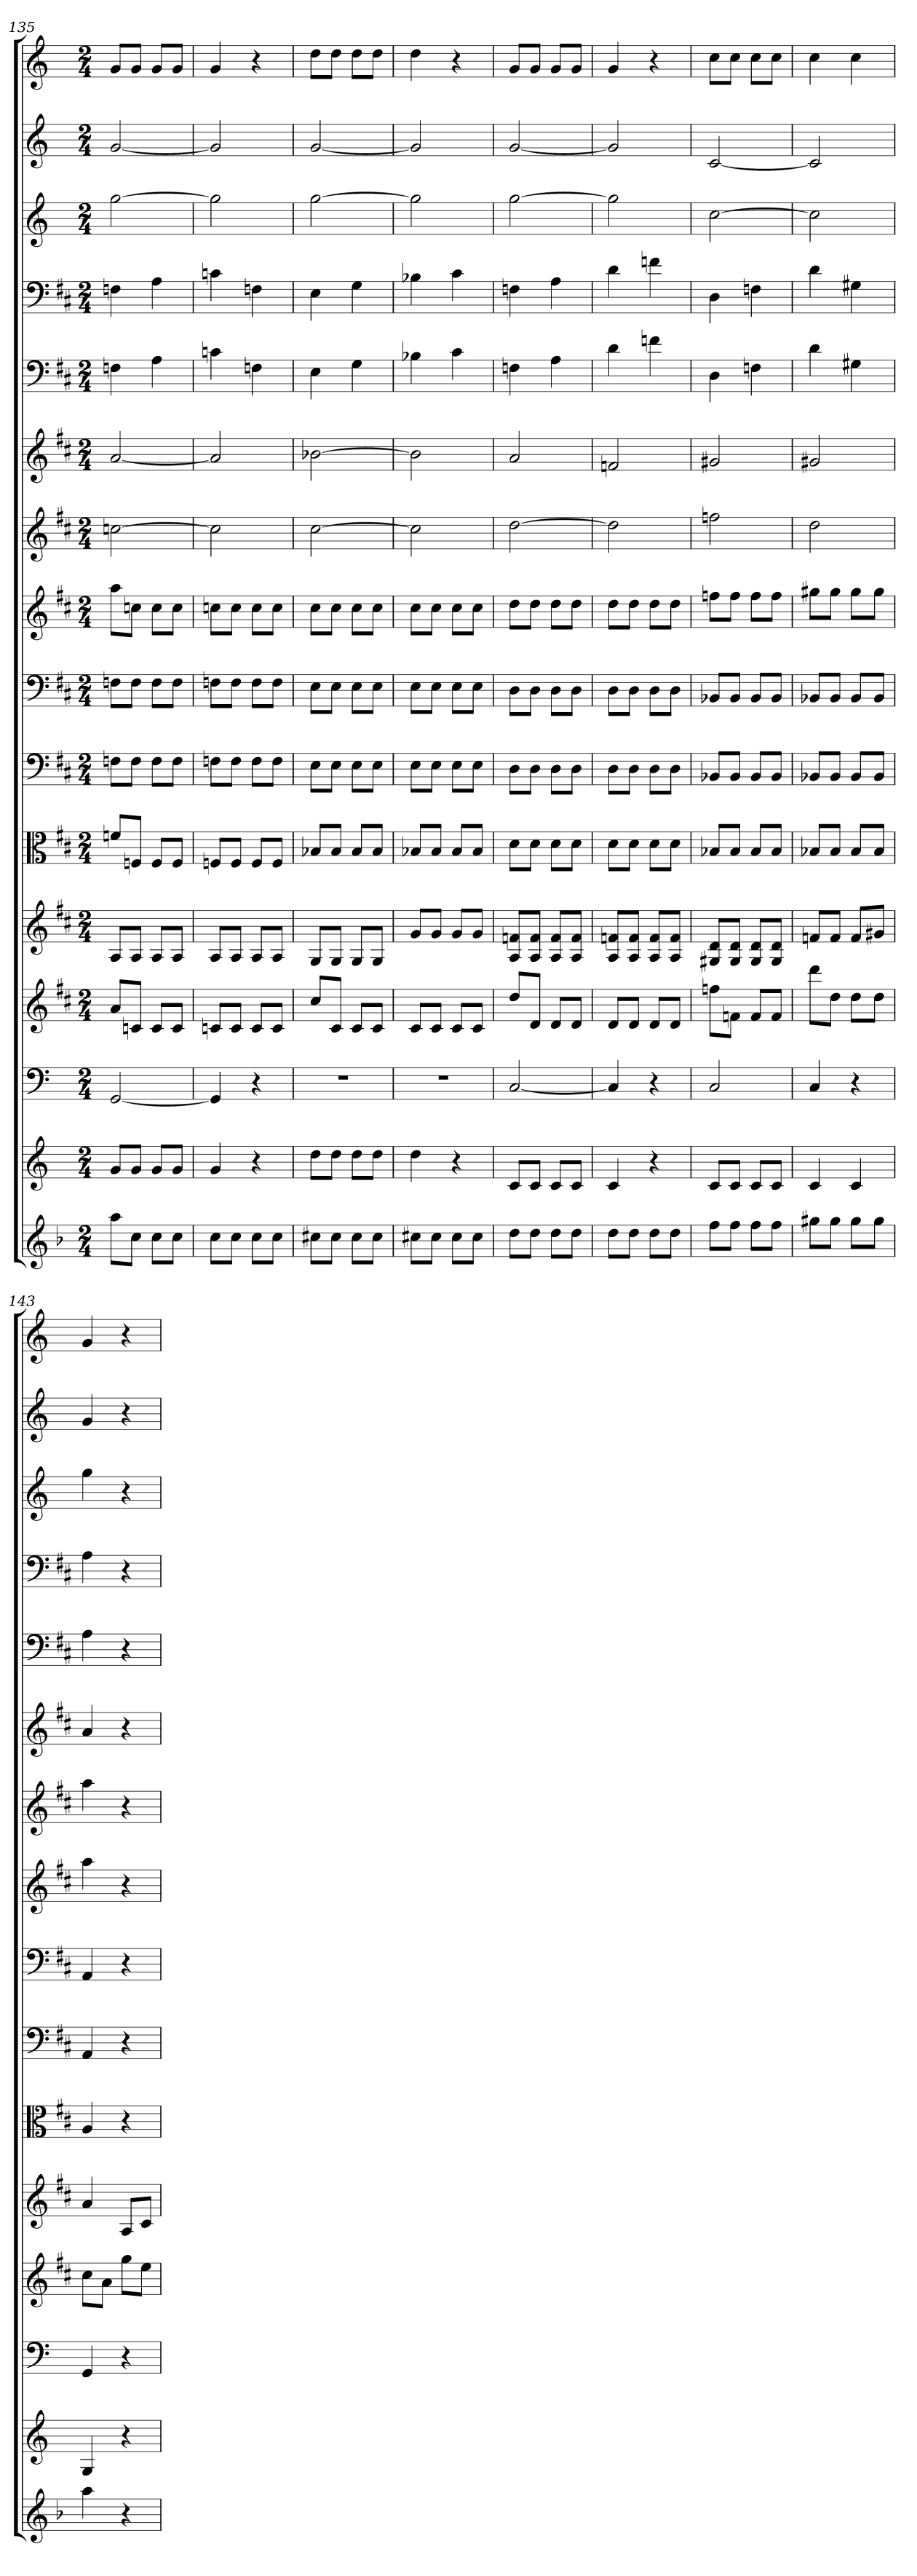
**kern	**kern	**kern	**kern	**kern	**kern	**kern	**kern	**kern	**kern	**kern	**kern	**kern	**kern	**kern	**kern
*part16	*part15	*part14	*part13	*part12	*part11	*part10	*part9	*part8	*part7	*part6	*part5	*part4	*part3	*part2	*part1
*staff16	*staff15	*staff14	*staff13	*staff12	*staff11	*staff10	*staff9	*staff8	*staff7	*staff6	*staff5	*staff4	*staff3	*staff2	*staff1
*	*	*clefF4	*	*	*clefC3	*clefF4	*clefF4	*	*	*	*clefF4	*clefF4	*	*	*
*k[b-]	*k[]	*k[]	*k[f#c#]	*k[f#c#]	*k[f#c#]	*k[f#c#]	*k[f#c#]	*k[f#c#]	*k[f#c#]	*k[f#c#]	*k[f#c#]	*k[f#c#]	*k[]	*k[]	*k[]
*M2/4	*M2/4	*M2/4	*M2/4	*M2/4	*M2/4	*M2/4	*M2/4	*M2/4	*M2/4	*M2/4	*M2/4	*M2/4	*M2/4	*M2/4	*M2/4
=135	=135	=135	=135	=135	=135	=135	=135	=135	=135	=135	=135	=135	=135	=135	=135
8aaL	8gL	[2GG	8aL	8AL	8fn/L	8Fn\L	8Fn\L	8aaL	[2ccn	[2a	4Fn	4Fn	[2gg	[2g	8gL
8ccJ	8gJ	.	8cnJ	8AJ	8Fn/J	8F\J	8F\J	8ccnJ	.	.	.	.	.	.	8gJ
8ccL	8gL	.	8cL	8AL	8F/L	8F\L	8F\L	8ccL	.	.	4A	4A	.	.	8gL
8ccJ	8gJ	.	8cJ	8AJ	8F/J	8F\J	8F\J	8ccJ	.	.	.	.	.	.	8gJ
=136	=136	=136	=136	=136	=136	=136	=136	=136	=136	=136	=136	=136	=136	=136	=136
8ccL	4g	4GG]	8cnL	8AL	8Fn/L	8Fn\L	8Fn\L	8ccnL	2cc]	2a]	4cn	4cn	2gg]	2g]	4g
8ccJ	.	.	8cJ	8AJ	8F/J	8F\J	8F\J	8ccJ	.	.	.	.	.	.	.
8ccL	4r	4r	8cL	8AL	8F/L	8F\L	8F\L	8ccL	.	.	4Fn	4Fn	.	.	4r
8ccJ	.	.	8cJ	8AJ	8F/J	8F\J	8F\J	8ccJ	.	.	.	.	.	.	.
=137	=137	=137	=137	=137	=137	=137	=137	=137	=137	=137	=137	=137	=137	=137	=137
8cc#XL	8ddL	2r	8cc#L	8GL	8B-X/L	8E\L	8E\L	8cc#L	[2cc#	[2b-X	4E	4E	[2gg	[2g	8ddL
8cc#J	8ddJ	.	8c#J	8GJ	8B-/J	8E\J	8E\J	8cc#J	.	.	.	.	.	.	8ddJ
8cc#L	8ddL	.	8c#L	8GL	8B-/L	8E\L	8E\L	8cc#L	.	.	4G	4G	.	.	8ddL
8cc#J	8ddJ	.	8c#J	8GJ	8B-/J	8E\J	8E\J	8cc#J	.	.	.	.	.	.	8ddJ
=138	=138	=138	=138	=138	=138	=138	=138	=138	=138	=138	=138	=138	=138	=138	=138
8cc#XL	4dd	2r	8c#L	8gL	8B-X/L	8E\L	8E\L	8cc#L	2cc#]	2b-]	4B-X	4B-X	2gg]	2g]	4dd
8cc#J	.	.	8c#J	8gJ	8B-/J	8E\J	8E\J	8cc#J	.	.	.	.	.	.	.
8cc#L	4r	.	8c#L	8gL	8B-/L	8E\L	8E\L	8cc#L	.	.	4c#	4c#	.	.	4r
8cc#J	.	.	8c#J	8gJ	8B-/J	8E\J	8E\J	8cc#J	.	.	.	.	.	.	.
=139	=139	=139	=139	=139	=139	=139	=139	=139	=139	=139	=139	=139	=139	=139	=139
8ddL	8cL	[2C	8ddL	8A 8fnL	8d\L	8D\L	8D\L	8ddL	[2dd	2a	4Fn	4Fn	[2gg	[2g	8gL
8ddJ	8cJ	.	8dJ	8A 8fJ	8d\J	8D\J	8D\J	8ddJ	.	.	.	.	.	.	8gJ
8ddL	8cL	.	8dL	8A 8fL	8d\L	8D\L	8D\L	8ddL	.	.	4A	4A	.	.	8gL
8ddJ	8cJ	.	8dJ	8A 8fJ	8d\J	8D\J	8D\J	8ddJ	.	.	.	.	.	.	8gJ
=140	=140	=140	=140	=140	=140	=140	=140	=140	=140	=140	=140	=140	=140	=140	=140
8ddL	4c	4C]	8dL	8A 8fnL	8d\L	8D\L	8D\L	8ddL	2dd]	2fn	4d	4d	2gg]	2g]	4g
8ddJ	.	.	8dJ	8A 8fJ	8d\J	8D\J	8D\J	8ddJ	.	.	.	.	.	.	.
8ddL	4r	4r	8dL	8A 8fL	8d\L	8D\L	8D\L	8ddL	.	.	4fn	4fn	.	.	4r
8ddJ	.	.	8dJ	8A 8fJ	8d\J	8D\J	8D\J	8ddJ	.	.	.	.	.	.	.
=141	=141	=141	=141	=141	=141	=141	=141	=141	=141	=141	=141	=141	=141	=141	=141
8ffL	8cL	2C	8ffnL	8G#X 8dL	8B-X/L	8BB-X/L	8BB-X/L	8ffnL	2ffn	2g#X	4D	4D	[2cc	[2c	8ccL
8ffJ	8cJ	.	8fnJ	8G# 8dJ	8B-/J	8BB-/J	8BB-/J	8ffJ	.	.	.	.	.	.	8ccJ
8ffL	8cL	.	8fL	8G# 8dL	8B-/L	8BB-/L	8BB-/L	8ffL	.	.	4Fn	4Fn	.	.	8ccL
8ffJ	8cJ	.	8fJ	8G# 8dJ	8B-/J	8BB-/J	8BB-/J	8ffJ	.	.	.	.	.	.	8ccJ
=142	=142	=142	=142	=142	=142	=142	=142	=142	=142	=142	=142	=142	=142	=142	=142
8gg#XL	4c	4C	8dddL	8fnL	8B-X/L	8BB-X/L	8BB-X/L	8gg#XL	2dd	2g#X	4d	4d	2cc]	2c]	4cc
8gg#J	.	.	8ddJ	8fJ	8B-/J	8BB-/J	8BB-/J	8gg#J	.	.	.	.	.	.	.
8gg#L	4c	4r	8ddL	8fL	8B-/L	8BB-/L	8BB-/L	8gg#L	.	.	4G#X	4G#X	.	.	4cc
8gg#J	.	.	8ddJ	8g#XJ	8B-/J	8BB-/J	8BB-/J	8gg#J	.	.	.	.	.	.	.
=143	=143	=143	=143	=143	=143	=143	=143	=143	=143	=143	=143	=143	=143	=143	=143
4aa	4G	4GG	8cc#L	4a	4A	4AA	4AA	4aa	4aa	4a	4A	4A	4gg	4g	4g
.	.	.	8aJ	.	.	.	.	.	.	.	.	.	.	.	.
4r	4r	4r	8ggL	8AL	4r	4r	4r	4r	4r	4r	4r	4r	4r	4r	4r
.	.	.	8eeJ	8c#J	.	.	.	.	.	.	.	.	.	.	.
=	=	=	=	=	=	=	=	=	=	=	=	=	=	=	=
*-	*-	*-	*-	*-	*-	*-	*-	*-	*-	*-	*-	*-	*-	*-	*-
